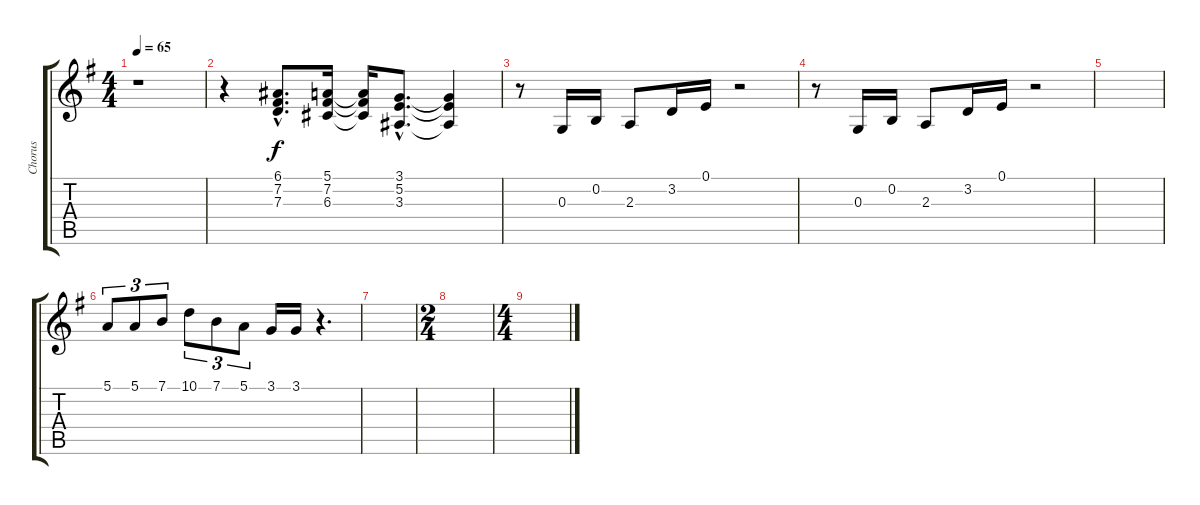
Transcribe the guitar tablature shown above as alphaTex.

\track ("Chorus" "Chorus") {instrument voiceoohs}
\staff {score tabs}
\tuning (E4 B3 G3 D3 A2 E2) {hide}
\ts (4 4)
\tempo 65
\clef g2
\ks g
r.1{dy f} |
r.4 (6.1{hac} 7.2{hac} 7.3{hac}).8{d} (5.1 7.2 6.3).16 (5.1{t} 7.2{t} 6.3{t}).16 (3.1{hac} 5.2{hac} 3.3{hac}).8{d} (3.1{t} 5.2{t} 3.3{t}).4 |
r.8 0.3.16 0.2.16 2.3.8 3.2.16 0.1.16 r.2 |
r.8 0.3.16 0.2.16 2.3.8 3.2.16 0.1.16 r.2 |
|
5.1.8{tu (3 2)} 5.1.8{tu (3 2)} 7.1.8{tu (3 2)} 10.1.8{tu (3 2)} 7.1.8{tu (3 2)} 5.1.8{tu (3 2)} 3.1.16 3.1.16 r.4{d} |
|
\ts (2 4)
|
\ts (4 4)
